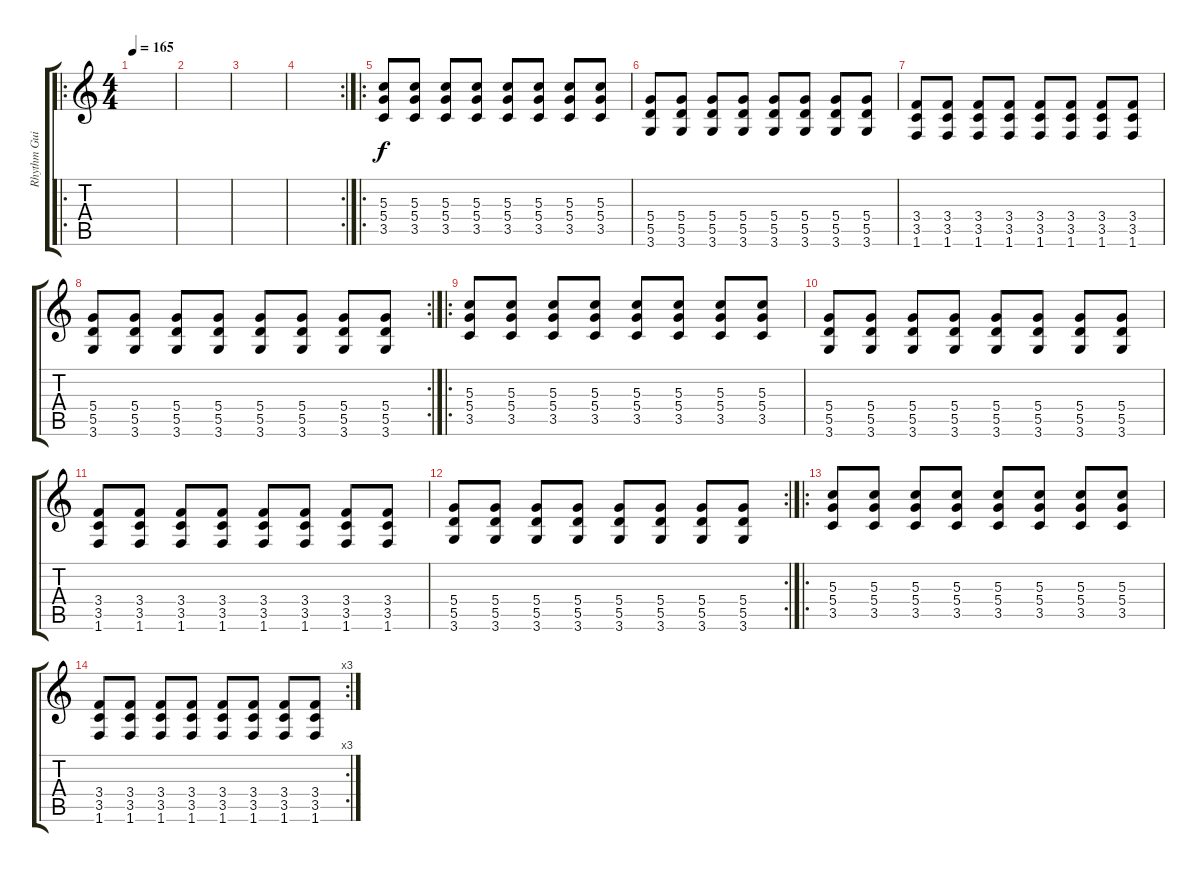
\track ("Rhythm Guitar" "Rhythm Gui") {instrument electricguitarmuted}
\staff {score tabs}
\tuning (E4 B3 G3 D3 A2 E2) {hide}
\ro
\ts (4 4)
\tempo 165
\clef g2
\ks c
|
|
|
\rc 2
|
\ro
(5.3 5.4 3.5).8 (5.3 5.4 3.5).8 (5.3 5.4 3.5).8 (5.3 5.4 3.5).8 (5.3 5.4 3.5).8 (5.3 5.4 3.5).8 (5.3 5.4 3.5).8 (5.3 5.4 3.5).8 |
(5.4 5.5 3.6).8 (5.4 5.5 3.6).8 (5.4 5.5 3.6).8 (5.4 5.5 3.6).8 (5.4 5.5 3.6).8 (5.4 5.5 3.6).8 (5.4 5.5 3.6).8 (5.4 5.5 3.6).8 |
(3.4 3.5 1.6).8 (3.4 3.5 1.6).8 (3.4 3.5 1.6).8 (3.4 3.5 1.6).8 (3.4 3.5 1.6).8 (3.4 3.5 1.6).8 (3.4 3.5 1.6).8 (3.4 3.5 1.6).8 |
\rc 2
(5.4 5.5 3.6).8 (5.4 5.5 3.6).8 (5.4 5.5 3.6).8 (5.4 5.5 3.6).8 (5.4 5.5 3.6).8 (5.4 5.5 3.6).8 (5.4 5.5 3.6).8 (5.4 5.5 3.6).8 |
\ro
(5.3 5.4 3.5).8 (5.3 5.4 3.5).8 (5.3 5.4 3.5).8 (5.3 5.4 3.5).8 (5.3 5.4 3.5).8 (5.3 5.4 3.5).8 (5.3 5.4 3.5).8 (5.3 5.4 3.5).8 |
(5.4 5.5 3.6).8 (5.4 5.5 3.6).8 (5.4 5.5 3.6).8 (5.4 5.5 3.6).8 (5.4 5.5 3.6).8 (5.4 5.5 3.6).8 (5.4 5.5 3.6).8 (5.4 5.5 3.6).8 |
(3.4 3.5 1.6).8 (3.4 3.5 1.6).8 (3.4 3.5 1.6).8 (3.4 3.5 1.6).8 (3.4 3.5 1.6).8 (3.4 3.5 1.6).8 (3.4 3.5 1.6).8 (3.4 3.5 1.6).8 |
\rc 2
(5.4 5.5 3.6).8 (5.4 5.5 3.6).8 (5.4 5.5 3.6).8 (5.4 5.5 3.6).8 (5.4 5.5 3.6).8 (5.4 5.5 3.6).8 (5.4 5.5 3.6).8 (5.4 5.5 3.6).8 |
\ro
(5.3 5.4 3.5).8 (5.3 5.4 3.5).8 (5.3 5.4 3.5).8 (5.3 5.4 3.5).8 (5.3 5.4 3.5).8 (5.3 5.4 3.5).8 (5.3 5.4 3.5).8 (5.3 5.4 3.5).8 |
\rc 3
(3.4 3.5 1.6).8 (3.4 3.5 1.6).8 (3.4 3.5 1.6).8 (3.4 3.5 1.6).8 (3.4 3.5 1.6).8 (3.4 3.5 1.6).8 (3.4 3.5 1.6).8 (3.4 3.5 1.6).8
